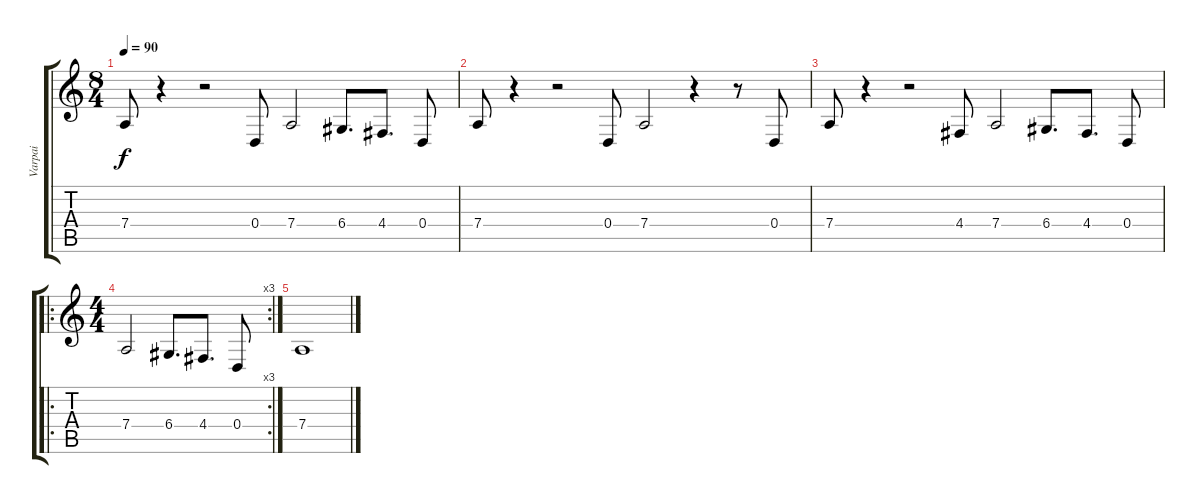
\track ("Varpai" "Varpai") {instrument tubularbells}
\staff {score tabs}
\tuning (E4 B3 G3 D3 A2 E2) {hide}
\ts (8 4)
\tempo 90
\clef g2
\ks c
7.4.8{dy f} r.4 r.2 0.4.8 7.4.2 6.4.8{d} 4.4.8{d} 0.4.8 |
7.4.8 r.4 r.2 0.4.8 7.4.2 r.4 r.8 0.4.8 |
7.4.8 r.4 r.2 4.4.8 7.4.2 6.4.8{d} 4.4.8{d} 0.4.8 |
\ro
\rc 3
\ts (4 4)
7.4.2 6.4.8{d} 4.4.8{d} 0.4.8 |
7.4.1
